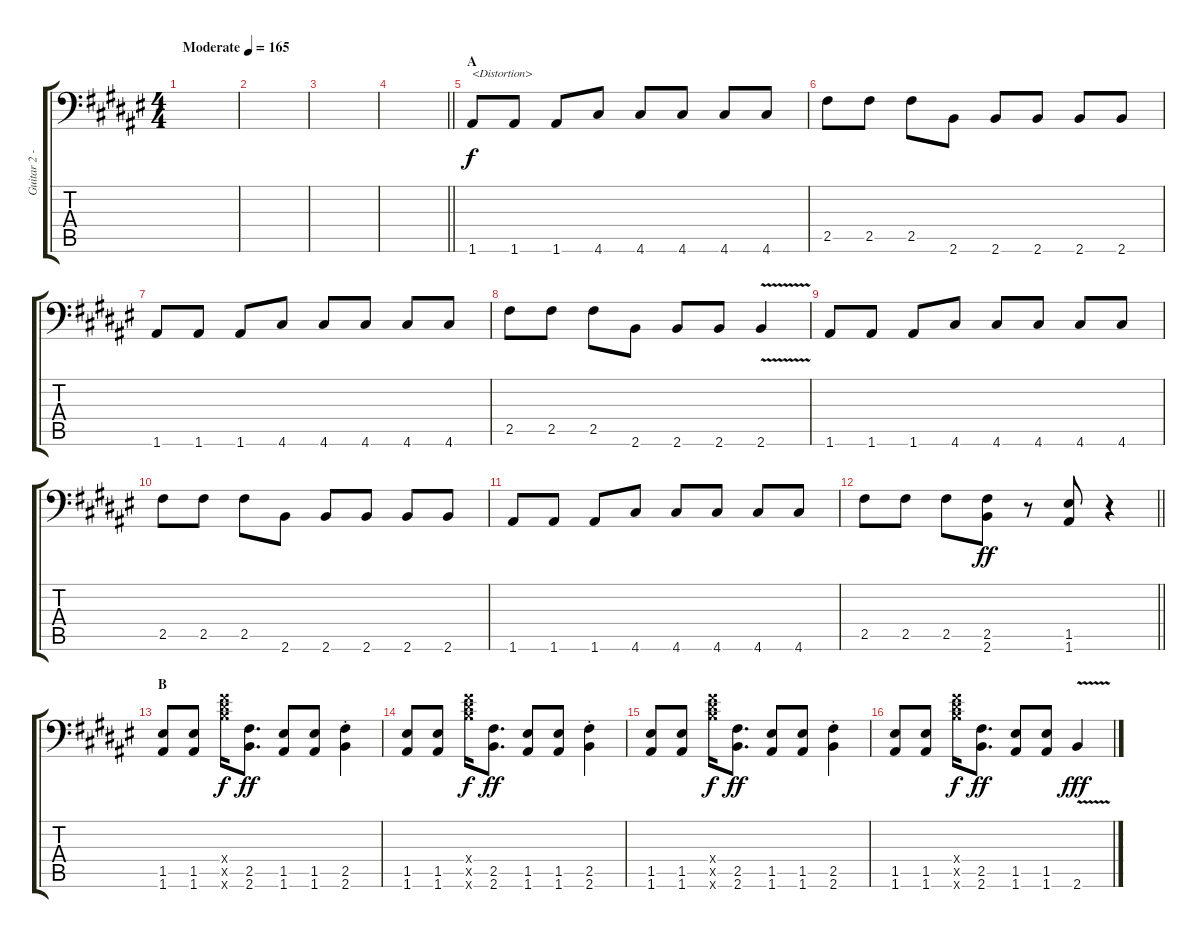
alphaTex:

\track ("Guitar 2 - Aoi" "Guitar 2 -") {instrument distortionguitar}
\staff {score tabs}
\tuning (B3 Gb3 D3 A2 E2 A1) {hide}
\ts (4 4)
\tempo (165 "Moderate")
\clef f4
\ks f#
|
|
|
\barLineRight lightlight
|
\section ("" "A")
1.6.8{txt "<Distortion>"} 1.6.8 1.6.8 4.6.8 4.6.8 4.6.8 4.6.8 4.6.8 |
2.5.8 2.5.8 2.5.8 2.6.8 2.6.8 2.6.8 2.6.8 2.6.8 |
1.6.8 1.6.8 1.6.8 4.6.8 4.6.8 4.6.8 4.6.8 4.6.8 |
2.5.8 2.5.8 2.5.8 2.6.8 2.6.8 2.6.8 2.6{v}.4 |
1.6.8 1.6.8 1.6.8 4.6.8 4.6.8 4.6.8 4.6.8 4.6.8 |
2.5.8 2.5.8 2.5.8 2.6.8 2.6.8 2.6.8 2.6.8 2.6.8 |
1.6.8 1.6.8 1.6.8 4.6.8 4.6.8 4.6.8 4.6.8 4.6.8 |
\barLineRight lightlight
2.5.8 2.5.8 2.5.8 (2.5 2.6).8{dy ff} r.8 (1.5 1.6).8 r.4 |
\section ("" "B")
(1.5 1.6).8{volume 10} (1.5 1.6).8 (9.4{x} 11.5{x} 14.6{x}).16{dy f} (2.5 2.6).8{d dy ff} (1.5 1.6).8 (1.5 1.6).8 (2.5{st} 2.6{st}).4 |
(1.5 1.6).8 (1.5 1.6).8 (9.4{x} 11.5{x} 14.6{x}).16{dy f} (2.5 2.6).8{d dy ff} (1.5 1.6).8 (1.5 1.6).8 (2.5{st} 2.6{st}).4 |
(1.5 1.6).8 (1.5 1.6).8 (9.4{x} 11.5{x} 14.6{x}).16{dy f} (2.5 2.6).8{d dy ff} (1.5 1.6).8 (1.5 1.6).8 (2.5{st} 2.6{st}).4 |
(1.5 1.6).8 (1.5 1.6).8 (9.4{x} 11.5{x} 14.6{x}).16{dy f} (2.5 2.6).8{d dy ff} (1.5 1.6).8 (1.5 1.6).8 2.6{v}.4{dy fff}
